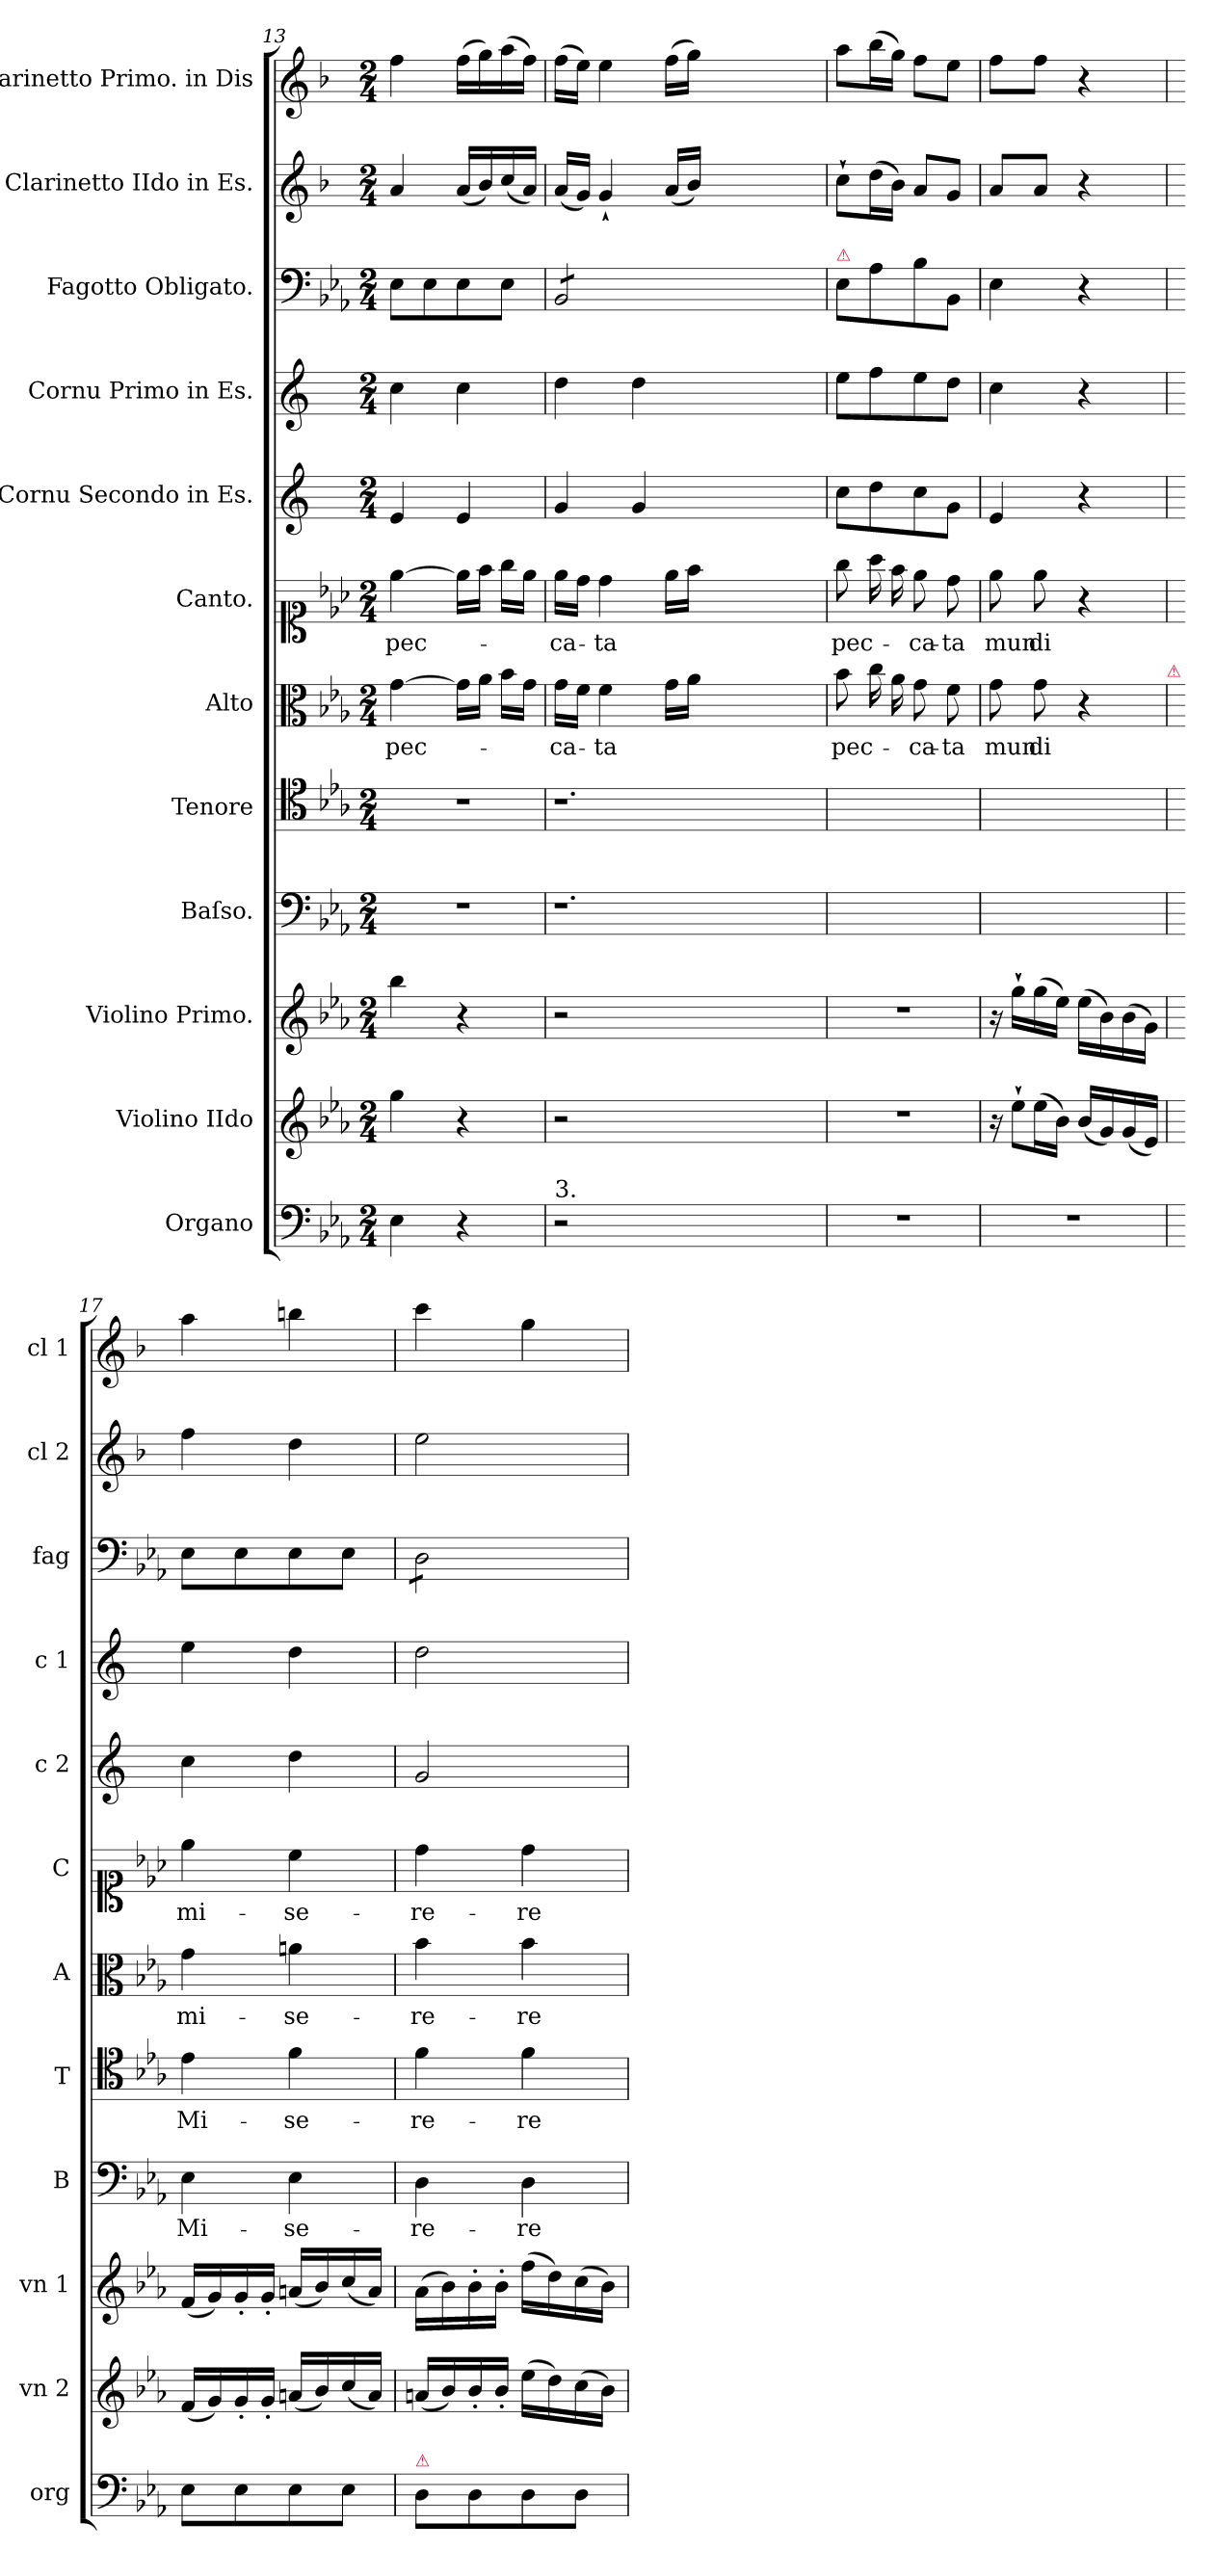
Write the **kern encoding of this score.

**kern	**kern	**kern	**kern	**text	**kern	**text	**kern	**text	**kern	**text	**kern	**kern	**kern	**kern	**kern
*part12	*part11	*part10	*part9	*part9	*part8	*part8	*part7	*part7	*part6	*part6	*part5	*part4	*part3	*part2	*part1
*staff12	*staff11	*staff10	*staff9	*staff9	*staff8	*staff8	*staff7	*staff7	*staff6	*staff6	*staff5	*staff4	*staff3	*staff2	*staff1
*I"Organo	*I"Violino IIdo	*I"Violino Primo.	*I"Baſso.	*	*I"Tenore	*	*I"Alto	*	*I"Canto.	*	*I"Cornu Secondo in Es.	*I"Cornu Primo in Es.	*I"Fagotto Obligato.	*I"Clarinetto IIdo in Es.	*I"Clarinetto Primo. in Dis
*I'org	*I'vn 2	*I'vn 1	*I'B	*	*I'T	*	*I'A	*	*I'C	*	*I'c 2	*I'c 1	*I'fag	*I'cl 2	*I'cl 1
*clefF4	*clefG2	*clefG2	*clefF4	*	*clefC4	*	*clefC3	*	*clefC1	*	*clefG2	*clefG2	*clefF4	*clefG2	*clefG2
*	*	*	*	*	*	*	*	*	*	*	*ITrd5c9	*ITrd5c9	*	*ITrd1c2	*ITrd1c2
*k[b-e-a-]	*k[b-e-a-]	*k[b-e-a-]	*k[b-e-a-]	*	*k[b-e-a-]	*	*k[b-e-a-]	*	*k[b-e-a-]	*	*k[b-e-a-]	*k[b-e-a-]	*k[b-e-a-]	*k[b-e-a-]	*k[b-e-a-]
*M2/4	*M2/4	*M2/4	*M2/4	*	*M2/4	*	*M2/4	*	*M2/4	*	*M2/4	*M2/4	*M2/4	*M2/4	*M2/4
=13	=13	=13	=13	=13	=13	=13	=13	=13	=13	=13	=13	=13	=13	=13	=13
4E-\	4gg\	4bb-\	2r	.	2r	.	[4g\	pec-	[4ee-\	pec-	4G/	4e-\	8E-\L	4g/	4ee-\
.	.	.	.	.	.	.	.	.	.	.	.	.	8E-\	.	.
4r	4r	4r	.	.	.	.	16g\LL]	.	16ee-\LL]	.	4G/	4e-\	8E-\	(16g/LL	(16ee-\LL
.	.	.	.	.	.	.	16a-\JJ	.	16ff\JJ	.	.	.	.	16a-/)	16ff\)
.	.	.	.	.	.	.	16b-\LL	.	16gg\LL	.	.	.	8E-\J	(16b-/	(16gg\
.	.	.	.	.	.	.	16g\JJ	.	16ee-\JJ	.	.	.	.	16g/JJ)	16ee-\JJ)
=14	=14	=14	=14	=14	=14	=14	=14	=14	=14	=14	=14	=14	=14	=14	=14
!LO:TX:a:t=3.	!	!	!	!	!	!	!	!	!	!	!	!	!	!	!
*	*	*	*	*	*	*	*	*	*	*	*	*	*tremolo	*	*
2r	2r	2r	1.r	.	1.r	.	16g\LL	-ca-	16ee-\LL	-ca-	4B-/	4f\	8BB-/L	(16g/LL	(16ee-\LL
.	.	.	.	.	.	.	16f\JJ	.	16dd\JJ	.	.	.	.	16f/JJ)	16dd\JJ)
.	.	.	.	.	.	.	4f\	-ta	4dd\	-ta	.	.	8BB-/	4f`/	4dd\
.	.	.	.	.	.	.	.	.	.	.	4B-/	4f\	8BB-/	.	.
.	.	.	.	.	.	.	16g\LL	.	16ee-\LL	.	.	.	8BB-/J	(16g/LL	(16ee-\LL
*	*	*	*	*	*	*	*	*	*	*	*	*	*Xtremolo	*	*
.	.	.	.	.	.	.	16a-\JJ	.	16ff\JJ	.	.	.	.	16a-/JJ)	16ff\JJ)
1ryy	1ryy	1ryy	.	.	.	.	1ryy	.	1ryy	.	1ryy	1ryy	1ryy	1ryy	1ryy
=15	=15	=15	=15	=15	=15	=15	=15	=15	=15	=15	=15	=15	=15	=15	=15
!	!	!	!	!	!	!	!	!	!	!	!	!	!LO:TX:a:color=crimson:t=⚠	!	!
2r	2r	2r	2ryy	.	2ryy	.	8b-\	pec-	8gg\	pec-	8e-\L	8g\L	8E-\L	8b-`\L	8gg\L
.	.	.	.	.	.	.	16cc\	.	16aa-\	.	8f\	8a-\	8A-\	(16cc\L	(16aa-\L
.	.	.	.	.	.	.	16a-\	.	16ff\	.	.	.	.	16a-\JJ)	16ff\JJ)
.	.	.	.	.	.	.	8g\	-ca-	8ee-\	-ca-	8e-\	8g\	8B-\	8g/L	8ee-\L
.	.	.	.	.	.	.	8f\	-ta	8dd\	-ta	8B-\J	8f\J	8BB-/J	8f/J	8dd\J
=16	=16	=16	=16	=16	=16	=16	=16	=16	=16	=16	=16	=16	=16	=16	=16
2r	16r	16r	2ryy	.	2ryy	.	8g\	mun-	8ee-\	mun-	4G/	4e-\	4E-\	8g/L	8ee-\L
!	!LO:N:vis=8	!	!	!	!	!	!	!	!	!	!	!	!	!	!
.	16ee-`\L	16gg`\LL	.	.	.	.	.	.	.	.	.	.	.	.	.
.	(16ee-\L	(16gg\	.	.	.	.	8g\	-di	8ee-\	-di	.	.	.	8g/J	8ee-\J
.	16b-\JJ)	16ee-\JJ)	.	.	.	.	.	.	.	.	.	.	.	.	.
.	(16b-/LL	(16ee-\LL	.	.	.	.	4r	.	4r	.	4r	4r	4r	4r	4r
.	16g/)	16b-\)	.	.	.	.	.	.	.	.	.	.	.	.	.
.	(16g/	(16b-\	.	.	.	.	.	.	.	.	.	.	.	.	.
.	16e-/JJ)	16g\JJ)	.	.	.	.	.	.	.	.	.	.	.	.	.
!	!	!	!	!	!	!	!LO:TX:a:color=crimson:t=⚠	!	!	!	!	!	!	!	!
=17	=17	=17	=17	=17	=17	=17	=17	=17	=17	=17	=17	=17	=17	=17	=17
8E-\L	(16f/LL	(16f/LL	4E-\	Mi-	4e-\	Mi-	4g\	mi-	4ee-\	mi-	4e-\	4g\	8E-\L	4ee-\	4gg\
.	16g/)	16g/)	.	.	.	.	.	.	.	.	.	.	.	.	.
8E-\	16g'/	16g'/	.	.	.	.	.	.	.	.	.	.	8E-\	.	.
.	16g'/JJ	16g'/JJ	.	.	.	.	.	.	.	.	.	.	.	.	.
8E-\	(16an/LL	(16an/LL	4E-\	-se-	4f\	-se-	4an\	-se-	4cc\	-se-	4f\	4f\	8E-\	4cc\	4aan\
.	16b-/)	16b-/)	.	.	.	.	.	.	.	.	.	.	.	.	.
8E-\J	(16cc/	(16cc/	.	.	.	.	.	.	.	.	.	.	8E-\J	.	.
.	16a/JJ)	16a/JJ)	.	.	.	.	.	.	.	.	.	.	.	.	.
=18	=18	=18	=18	=18	=18	=18	=18	=18	=18	=18	=18	=18	=18	=18	=18
!LO:TX:a:color=crimson:t=⚠	!	!	!	!	!	!	!	!	!	!	!	!	!	!	!
*	*	*	*	*	*	*	*	*	*	*	*	*	*tremolo	*	*
8D\L	(16an/LL	(16a-\LL	4D\	-re-	4f\	-re-	4b-\	-re-	4dd\	-re-	2B-/	2f\	8D\L	2dd\	4bb-\
.	16b-/)	16b-\)	.	.	.	.	.	.	.	.	.	.	.	.	.
8D\	16b-'/	16b-'\	.	.	.	.	.	.	.	.	.	.	8D\	.	.
.	16b-'/JJ	16b-'\JJ	.	.	.	.	.	.	.	.	.	.	.	.	.
8D\	(16ee-\LL	(16ff\LL	4D\	-re	4f\	-re	4b-\	-re	4dd\	-re	.	.	8D\	.	4ff\
.	16dd\)	16dd\)	.	.	.	.	.	.	.	.	.	.	.	.	.
8D\J	(16cc\	(16cc\	.	.	.	.	.	.	.	.	.	.	8D\J	.	.
*	*	*	*	*	*	*	*	*	*	*	*	*	*Xtremolo	*	*
.	16b-\JJ)	16b-\JJ)	.	.	.	.	.	.	.	.	.	.	.	.	.
=	=	=	=	=	=	=	=	=	=	=	=	=	=	=	=
*-	*-	*-	*-	*-	*-	*-	*-	*-	*-	*-	*-	*-	*-	*-	*-
